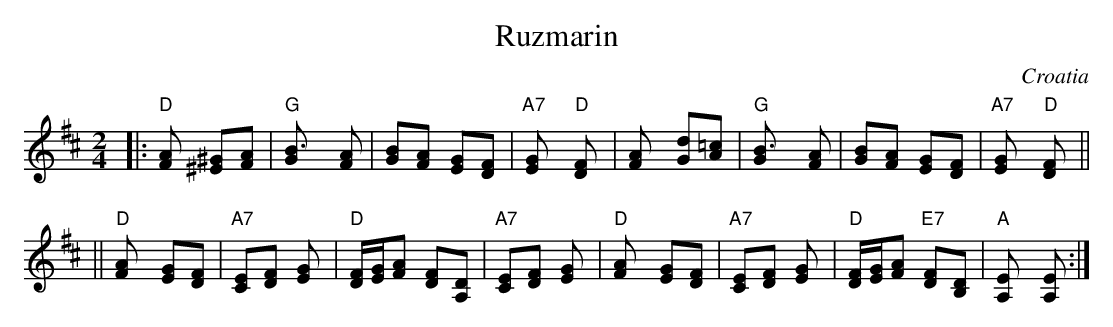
X:1
T:Ruzmarin
O:Croatia
M:2/4
L:1/8
K:D
|: "D"[A2F] [^G^E][AF] | "G"[B3G] [AF] | [BG][AF] [GE][FD] | "A7"[G2E] "D"[F2D] \
|     [A2F] [dG][=cA] | "G"[B3G] [AF] | [BG][AF] [GE][FD] | "A7"[G2E] "D"[F2D] ||
|| "D"[A2F] [GE][FD] | "A7"[EC][FD] [G2E] | "D"[F/D][G/E][AF] [FD][DA,] | "A7"[EC][FD] [G2E] \
|  "D"[A2F] [GE][FD] | "A7"[EC][FD] [G2E] | "D"[F/D][G/E][AF] "E7"[FD][DB,] | "A"[E2A,] [E2A,] :|
